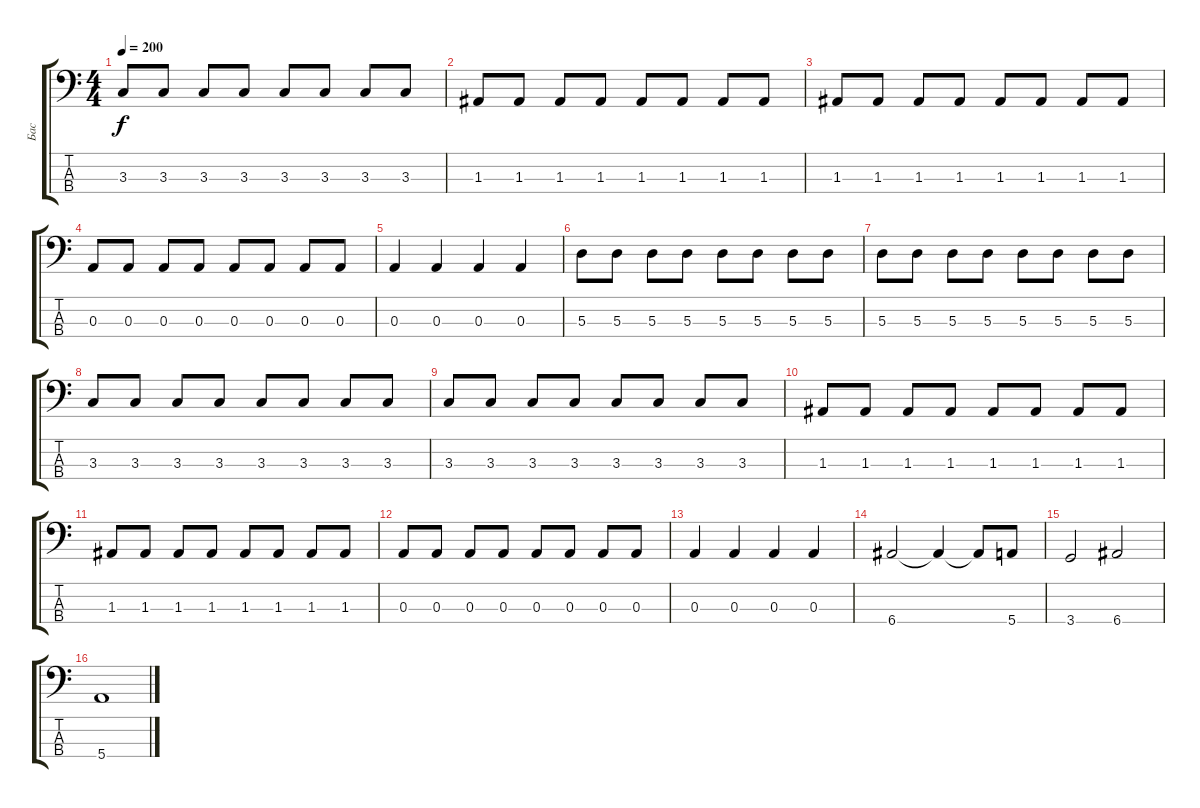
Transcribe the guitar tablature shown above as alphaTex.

\track ("Бас" "Бас") {instrument electricbassfinger}
\staff {score tabs}
\tuning (G2 D2 A1 E1) {hide}
\ts (4 4)
\tempo 200
\clef f4
\ks c
3.3.8{dy f} 3.3.8 3.3.8 3.3.8 3.3.8 3.3.8 3.3.8 3.3.8 |
1.3.8 1.3.8 1.3.8 1.3.8 1.3.8 1.3.8 1.3.8 1.3.8 |
1.3.8 1.3.8 1.3.8 1.3.8 1.3.8 1.3.8 1.3.8 1.3.8 |
0.3.8 0.3.8 0.3.8 0.3.8 0.3.8 0.3.8 0.3.8 0.3.8 |
0.3.4 0.3.4 0.3.4 0.3.4 |
5.3.8 5.3.8 5.3.8 5.3.8 5.3.8 5.3.8 5.3.8 5.3.8 |
5.3.8 5.3.8 5.3.8 5.3.8 5.3.8 5.3.8 5.3.8 5.3.8 |
3.3.8 3.3.8 3.3.8 3.3.8 3.3.8 3.3.8 3.3.8 3.3.8 |
3.3.8 3.3.8 3.3.8 3.3.8 3.3.8 3.3.8 3.3.8 3.3.8 |
1.3.8 1.3.8 1.3.8 1.3.8 1.3.8 1.3.8 1.3.8 1.3.8 |
1.3.8 1.3.8 1.3.8 1.3.8 1.3.8 1.3.8 1.3.8 1.3.8 |
0.3.8 0.3.8 0.3.8 0.3.8 0.3.8 0.3.8 0.3.8 0.3.8 |
0.3.4 0.3.4 0.3.4 0.3.4 |
6.4.2 6.4{t}.4 6.4{t}.8 5.4.8 |
3.4.2 6.4.2 |
5.4.1
